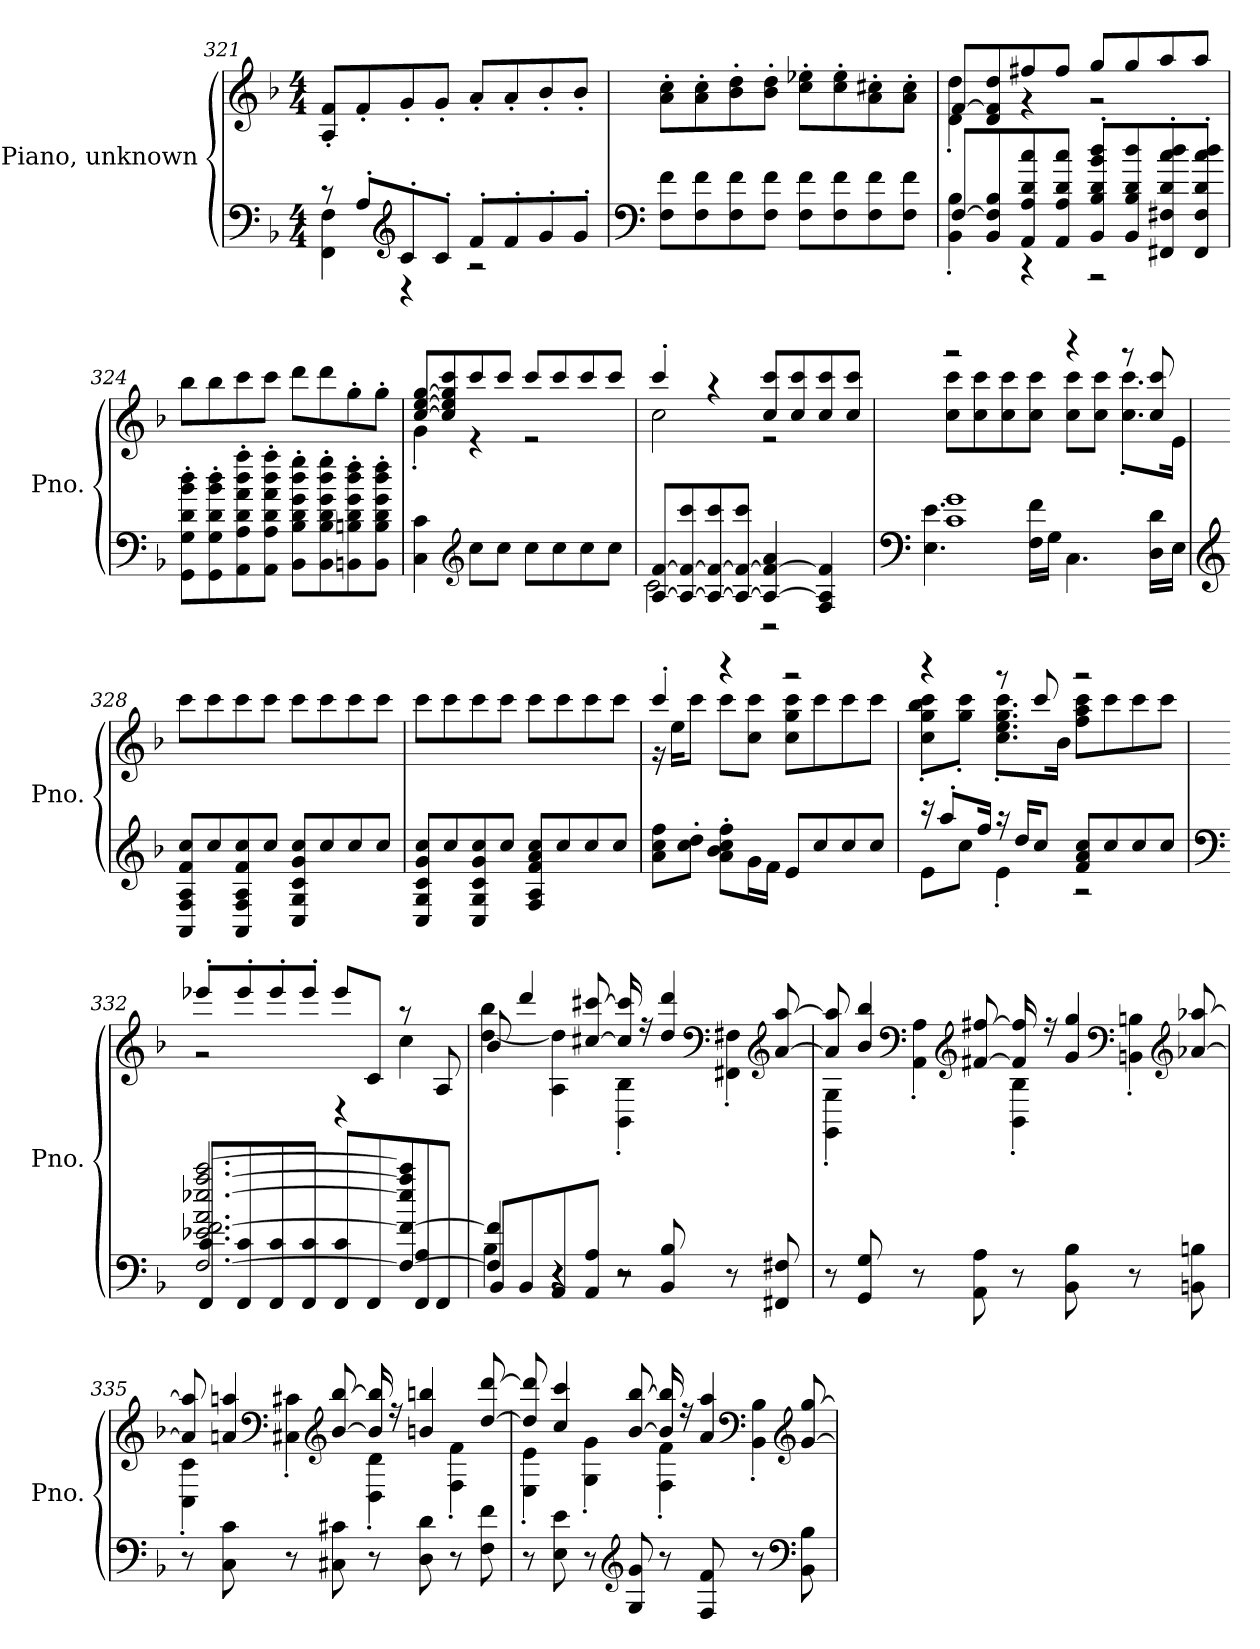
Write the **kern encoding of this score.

**kern	**kern
*part1	*part1
*staff2	*staff1
*I"Piano, unknown	*
*I'Pno.	*
*clefF4	*clefG2
*k[b-]	*k[b-]
*M4/4	*M4/4
=321	=321
*^	*
8r	4FF\ 4F\	8A/' 8f/'L
8A'/L	.	8f'/
*clefG2	*	*
8c'/	4r	8g'/
8c'/J	.	8g'/J
8f'/L	2r	8a'/L
8f'/	.	8a'/
8g'/	.	8b-'/
8g'/J	.	8b-'/J
*v	*v	*
=322	=322
*clefF4	*
8F\ 8f\L	8a\' 8cc\'L
8F\ 8f\	8a\' 8cc\'
8F\ 8f\	8b-\' 8dd\'
8F\ 8f\J	8b-\' 8dd\'J
8F\ 8f\L	8cc\' 8ee-X\'L
8F\ 8f\	8cc\' 8ee-\'
8F\ 8f\	8a\' 8cc#X\'
8F\ 8f\J	8a\' 8cc#\'J
!!LO:PB:g=z
=323	=323
*^	*^
[8F/L	4BB-\' 4B-\'	[8f/L	4d\' 4dd\'
8BB-/ 8F/] 8B-/	.	8d/ 8f/] 8dd/	.
8AA/ 8A/ 8d/ 8cc/	4r	8ff#X/	4r
8AA/ 8A/ 8d/ 8cc/J	.	8ff#/J	.
8BB-/' 8B-/' 8d/' 8b-/' 8dd/'L	2r	8gg/L	2r
8BB-/ 8B-/ 8d/ 8dd/	.	8gg/	.
8FF#X/' 8F#X/' 8d/' 8cc/' 8dd/'	.	8aa/	.
8FF#/' 8F#/' 8d/' 8cc/' 8dd/'J	.	8aa/J	.
*v	*v	*	*
*	*v	*v
=324	=324
8GG\' 8G\' 8d\' 8b-\' 8dd\'L	8bb-\L
8GG\' 8G\' 8d\' 8b-\' 8dd\'	8bb-\
8AA\' 8A\' 8d\' 8a\' 8dd\' 8aa\'	8ccc\
8AA\' 8A\' 8d\' 8a\' 8dd\' 8aa\'J	8ccc\J
8BB-\' 8B-\' 8d\' 8g\' 8dd\' 8gg\'L	8ddd\L
8BB-\' 8B-\' 8d\' 8g\' 8dd\' 8gg\'	8ddd\
8BBn\' 8Bn\' 8d\' 8g\' 8dd\' 8ff\'	8gg'\
8BB\' 8B\' 8d\' 8g\' 8dd\' 8ff\'J	8gg'\J
=325	=325
*	*^
4C\ 4c\	[8cc/ [8ee/ [8gg/L	4g'\
.	8cc/] 8ee/] 8gg/] 8ccc/	.
*clefG2	*	*
8cc\L	8ccc/	4r
8cc\J	8ccc/J	.
8cc\L	8ccc/L	2r
8cc\	8ccc/	.
8cc\	8ccc/	.
8cc\J	8ccc/J	.
!!LO:LB:g=z	!!
=326	=326	=326
*^	*	*
[8A/ [8f/L	2c\	4ccc'/	2cc\
8A/_ 8f/_ 8ccc/	.	.	.
8A/_ 8f/_ 8ccc/	.	4r	.
8A/_ 8f/_ 8ccc/J	.	.	.
4A/_ 4f/_ 4a/	2r	8cc/ 8ccc/L	2r
.	.	8cc/ 8ccc/	.
4F/ 4A/] 4f/]	.	8cc/ 8ccc/	.
.	.	8cc/ 8ccc/J	.
=327	=327	=327	=327
*clefF4	*	*	*
1c 1g	4.E\ 4.e\	2r	8cc\ 8ccc\L
.	.	.	8cc\ 8ccc\
.	.	.	8cc\ 8ccc\
.	16F\ 16f\LL	.	8cc\ 8ccc\J
.	16G\JJ	.	.
.	4.C\	4r	8cc\ 8ccc\L
.	.	.	8cc\ 8ccc\J
.	.	8r	8.cc\' 8.ccc\'L
.	16D\ 16d\LL	8cc/ 8ccc/	.
.	16E\JJ	.	16e\Jk
*v	*v	*	*
*	*v	*v
=328	=328
*clefG2	*
8AA/ 8F/ 8A/ 8f/ 8cc/L	8ccc\L
8cc/	8ccc\
8AA/ 8F/ 8A/ 8f/ 8cc/	8ccc\
8cc/J	8ccc\J
8C/ 8G/ 8c/ 8g/ 8cc/L	8ccc\L
8cc/	8ccc\
8cc/	8ccc\
8cc/J	8ccc\J
!!LO:LB:g=z
=329	=329
8C/ 8G/ 8c/ 8g/ 8cc/L	8ccc\L
8cc/	8ccc\
8C/ 8G/ 8c/ 8g/ 8cc/	8ccc\
8cc/J	8ccc\J
8F/ 8A/ 8f/ 8a/ 8cc/L	8ccc\L
8cc/	8ccc\
8cc/	8ccc\
8cc/J	8ccc\J
=330	=330
*	*^
8a\ 8cc\ 8ff\L	4ccc'/	16r
.	.	16ee\KL
8cc\' 8dd\'J	.	8ccc\J
8a\' 8b-\' 8cc\' 8ff\'L	4r	8ccc\L
16g\L	.	8cc\ 8ccc\J
16f\JJ	.	.
8e/L	2r	8cc\ 8gg\ 8ccc\L
8cc/	.	8ccc\
8cc/	.	8ccc\
8cc/J	.	8ccc\J
=331	=331	=331
*^	*	*
16r	8e\L	4r	8cc\' 8gg\' 8bb-\' 8ccc\'L
8aa'/L	.	.	.
.	8cc\J	.	8gg\' 8ccc\'J
16ff/Jk	.	.	.
16r	4e'\	8r	8.cc\' 8.ee\' 8.gg\' 8.ccc\'L
16dd/KL	.	.	.
8cc/J	.	8ccc/	.
.	.	.	16b-\Jk
8f/ 8a/ 8cc/L	2r	2r	8ff\ 8aa\ 8ccc\L
8cc/	.	.	8ccc\
8cc/	.	.	8ccc\
8cc/J	.	.	8ccc\J
!!LO:LB:g=z	!!
=332	=332	=332	=332
*clefF4	*	*	*
[2.F/ 2.e-X/ [2.f/ 2.a/ [2.ee-X/ [2.aa/ [2.ccc/	8FF/ 8c/L	8eee-X'/L	2r
.	8FF/ 8c/	8eee-'/	.
.	8FF/ 8c/	8eee-'/	.
.	8FF/ 8c/J	8eee-'/J	.
.	8FF/ 8c/L	8eee-/L	4r
.	8FF/	8c/J	.
4F/_ 4f/_ 4ee-/] 4aa/] 4ccc/]	8FF/ 8A/	8r	4cc\
.	8FF/J	8A/	.
=333	=333	=333	=333
*	*^	*	*
4F/] 4f/]	4B-\	8BB-/L	8b-/	[4dd\ 4bb-\
.	.	8BB-/	4ddd/	.
4r	4r	8AA/	.	4A\ 4dd\]
.	.	8AA/ 8A/J	[8cc#X/ [8ccc#X/	.
2r	2r	8r	16cc#/] 16ccc#/]	4BB-\' 4B-\'
.	.	.	16r	.
.	.	8BB-/ 8B-/	4dd/ 4ddd/	.
*	*	*	*clefF4	*
.	.	8r	.	4FF#X\' 4F#X\'
*	*	*	*clefG2	*
.	.	8FF#X/ 8F#X/	[8a/ [8aa/	.
*v	*v	*v	*	*
!!LO:LB:g=z	!!
=334	=334	=334
8r	8a/] 8aa/]	4GG\' 4G\'
8GG/ 8G/	4b-/ 4bb-/	.
*	*clefF4	*
8r	.	4AA\' 4A\'
*	*clefG2	*
8AA\ 8A\	[8f#X/ [8ff#X/	.
8r	16f#/] 16ff#/]	4BB-\' 4B-\'
.	16r	.
8BB-\ 8B-\	4g/ 4gg/	.
*	*clefF4	*
8r	.	4BBn\' 4Bn\'
*	*clefG2	*
8BBn\ 8Bn\	[8a-X/ [8aa-X/	.
=335	=335	=335
8r	8a-/] 8aa-/]	4C\' 4c\'
8C\ 8c\	4an/ 4aan/	.
*	*clefF4	*
8r	.	4C#X\' 4c#X\'
*	*clefG2	*
8C#X\ 8c#X\	[8b-/ [8bb-/	.
8r	16b-/] 16bb-/]	4D\' 4d\'
.	16r	.
8D\ 8d\	4bn/ 4bbn/	.
8r	.	4F\' 4f\'
8F\ 8f\	[8dd/ [8ddd/	.
!!LO:LB:g=z	!!
=336	=336	=336
8r	8dd/] 8ddd/]	4E\' 4e\'
8E\ 8e\	4cc/ 4ccc/	.
8r	.	4G\' 4g\'
*clefG2	*	*
8G/ 8g/	[8b-/ [8bb-/	.
8r	16b-/] 16bb-/]	4F\' 4f\'
.	16r	.
8F/ 8f/	4a/ 4aa/	.
*	*clefF4	*
8r	.	4BB-\' 4B-\'
*clefF4	*clefG2	*
8BB-\ 8B-\	[8g/ [8gg/	.
*	*v	*v
=	=
*-	*-
